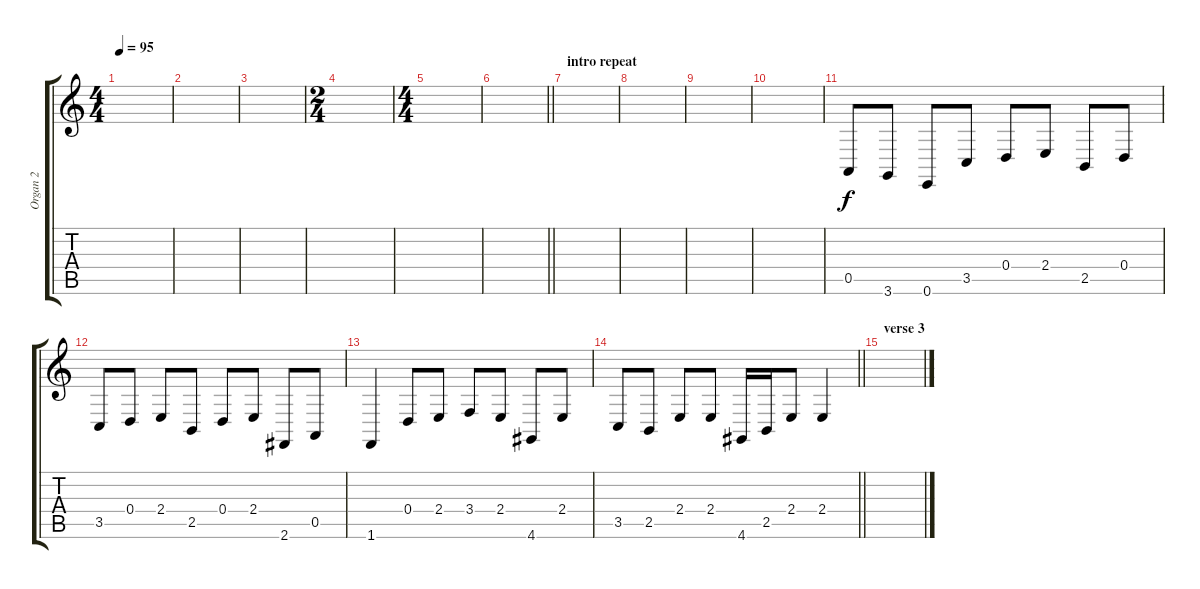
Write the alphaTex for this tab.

\track ("Organ 2" "Organ 2") {instrument tuba}
\staff {score tabs}
\tuning (E4 B3 G3 D3 A2 E2) {hide}
\ts (4 4)
\tempo 95
\clef g2
\ks c
|
|
|
\ts (2 4)
|
\ts (4 4)
|
\barLineRight lightlight
|
\section ("" "intro repeat")
|
|
|
|
0.5.8 3.6.8 0.6.8 3.5.8 0.4.8 2.4.8 2.5.8 0.4.8 |
3.5.8 0.4.8 2.4.8 2.5.8 0.4.8 2.4.8 2.6.8 0.5.8 |
1.6.4 0.4.8 2.4.8 3.4.8 2.4.8 4.6.8 2.4.8 |
\barLineRight lightlight
3.5.8 2.5.8 2.4.8 2.4.8 4.6.16 2.5.16 2.4.8 2.4.4 |
\section ("" "verse 3")
